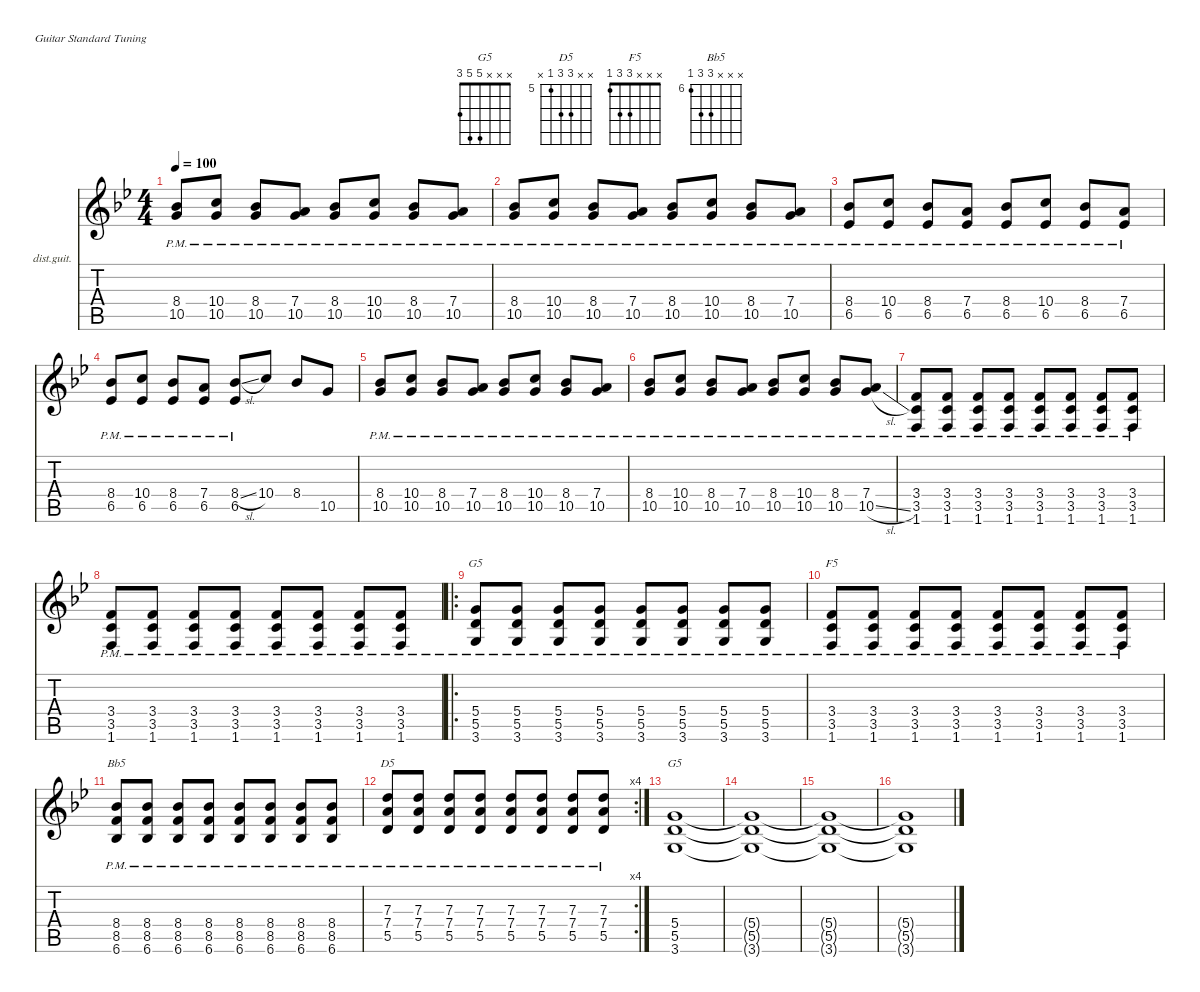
\defaultSystemsLayout 4
\hideDynamics
\bracketExtendMode nobrackets
\firstSystemTrackNameOrientation horizontal
\otherSystemsTrackNameOrientation horizontal
\track ("Rythm Guitar II" "dist.guit.") {instrument electricguitarclean}
\staff {score tabs}
\tuning (E4 B3 G3 D3 A2 E2)
\chord ("G5" x x x 5 5 3)
\chord ("D5" x x 7 7 5 x) {firstfret 5}
\chord ("F5" x x x 3 3 1)
\chord ("Bb5" x x x 8 8 6) {firstfret 6}
\ts (4 4)
\tempo 100
\clef g2
\ks gminor
(10.5{pm} 8.4{pm}).8{dy mf} (10.5{pm} 10.4{pm}).8 (10.5{pm} 8.4{pm}).8 (10.5{pm} 7.4{pm}).8 (10.5{pm} 8.4{pm}).8 (10.5{pm} 10.4{pm}).8 (10.5{pm} 8.4{pm}).8 (10.5{pm} 7.4{pm}).8 |
(10.5{pm} 8.4{pm}).8 (10.5{pm} 10.4{pm}).8 (10.5{pm} 8.4{pm}).8 (10.5{pm} 7.4{pm}).8 (10.5{pm} 8.4{pm}).8 (10.5{pm} 10.4{pm}).8 (10.5{pm} 8.4{pm}).8 (10.5{pm} 7.4{pm}).8 |
(6.5{pm} 8.4{pm}).8 (6.5{pm} 10.4{pm}).8 (6.5{pm} 8.4{pm}).8 (6.5{pm} 7.4{pm}).8 (6.5{pm} 8.4{pm}).8 (6.5{pm} 10.4{pm}).8 (6.5{pm} 8.4{pm}).8 (6.5{pm} 7.4{pm}).8 |
(6.5{pm} 8.4{pm}).8 (6.5{pm} 10.4{pm}).8 (6.5{pm} 8.4{pm}).8 (6.5{pm} 7.4{pm}).8 (6.5{pm} 8.4{sl pm}).8 10.4.8 8.4.8 10.5.8 |
(10.5{pm} 8.4{pm}).8 (10.5{pm} 10.4{pm}).8 (10.5{pm} 8.4{pm}).8 (10.5{pm} 7.4{pm}).8 (10.5{pm} 8.4{pm}).8 (10.5{pm} 10.4{pm}).8 (10.5{pm} 8.4{pm}).8 (10.5{pm} 7.4{pm}).8 |
(10.5{pm} 8.4{pm}).8 (10.5{pm} 10.4{pm}).8 (10.5{pm} 8.4{pm}).8 (10.5{pm} 7.4{pm}).8 (10.5{pm} 8.4{pm}).8 (10.5{pm} 10.4{pm}).8 (10.5{pm} 8.4{pm}).8 (10.5{sl pm} 7.4{pm}).8 |
(1.6{pm} 3.5{pm} 3.4{pm}).8 (1.6{pm} 3.5{pm} 3.4{pm}).8 (1.6{pm} 3.5{pm} 3.4{pm}).8 (1.6{pm} 3.5{pm} 3.4{pm}).8 (1.6{pm} 3.5{pm} 3.4{pm}).8 (1.6{pm} 3.5{pm} 3.4{pm}).8 (1.6{pm} 3.5{pm} 3.4{pm}).8 (1.6{pm} 3.5{pm} 3.4{pm}).8 |
(1.6{pm} 3.5{pm} 3.4{pm}).8 (1.6{pm} 3.5{pm} 3.4{pm}).8 (1.6{pm} 3.5{pm} 3.4{pm}).8 (1.6{pm} 3.5{pm} 3.4{pm}).8 (1.6{pm} 3.5{pm} 3.4{pm}).8 (1.6{pm} 3.5{pm} 3.4{pm}).8 (1.6{pm} 3.5{pm} 3.4{pm}).8 (1.6{pm} 3.5{pm} 3.4{pm}).8 |
\ro
(3.6{pm} 5.5{pm} 5.4{pm}).8{ch "G5"} (3.6{pm} 5.5{pm} 5.4{pm}).8 (3.6{pm} 5.5{pm} 5.4{pm}).8 (3.6{pm} 5.5{pm} 5.4{pm}).8 (3.6{pm} 5.5{pm} 5.4{pm}).8 (3.6{pm} 5.5{pm} 5.4{pm}).8 (3.6{pm} 5.5{pm} 5.4{pm}).8 (3.6{pm} 5.5{pm} 5.4{pm}).8 |
(1.6{pm} 3.5{pm} 3.4{pm}).8{ch "F5"} (1.6{pm} 3.5{pm} 3.4{pm}).8 (1.6{pm} 3.5{pm} 3.4{pm}).8 (1.6{pm} 3.5{pm} 3.4{pm}).8 (1.6{pm} 3.5{pm} 3.4{pm}).8 (1.6{pm} 3.5{pm} 3.4{pm}).8 (1.6{pm} 3.5{pm} 3.4{pm}).8 (1.6{pm} 3.5{pm} 3.4{pm}).8 |
(6.6{pm} 8.5{pm} 8.4{pm}).8{ch "Bb5"} (6.6{pm} 8.5{pm} 8.4{pm}).8 (6.6{pm} 8.5{pm} 8.4{pm}).8 (6.6{pm} 8.5{pm} 8.4{pm}).8 (6.6{pm} 8.5{pm} 8.4{pm}).8 (6.6{pm} 8.5{pm} 8.4{pm}).8 (6.6{pm} 8.5{pm} 8.4{pm}).8 (6.6{pm} 8.5{pm} 8.4{pm}).8 |
\rc 4
(5.5{pm} 7.4{pm} 7.3{pm}).8{ch "D5"} (5.5{pm} 7.4{pm} 7.3{pm}).8 (5.5{pm} 7.4{pm} 7.3{pm}).8 (5.5{pm} 7.4{pm} 7.3{pm}).8 (5.5{pm} 7.4{pm} 7.3{pm}).8 (5.5{pm} 7.4{pm} 7.3{pm}).8 (5.5{pm} 7.4{pm} 7.3{pm}).8 (5.5{pm} 7.4{pm} 7.3{pm}).8 |
(3.6 5.5 5.4).1{ch "G5"} |
(3.6{t} 5.5{t} 5.4{t}).1 |
(3.6{t} 5.5{t} 5.4{t}).1 |
(3.6{t} 5.5{t} 5.4{t}).1
